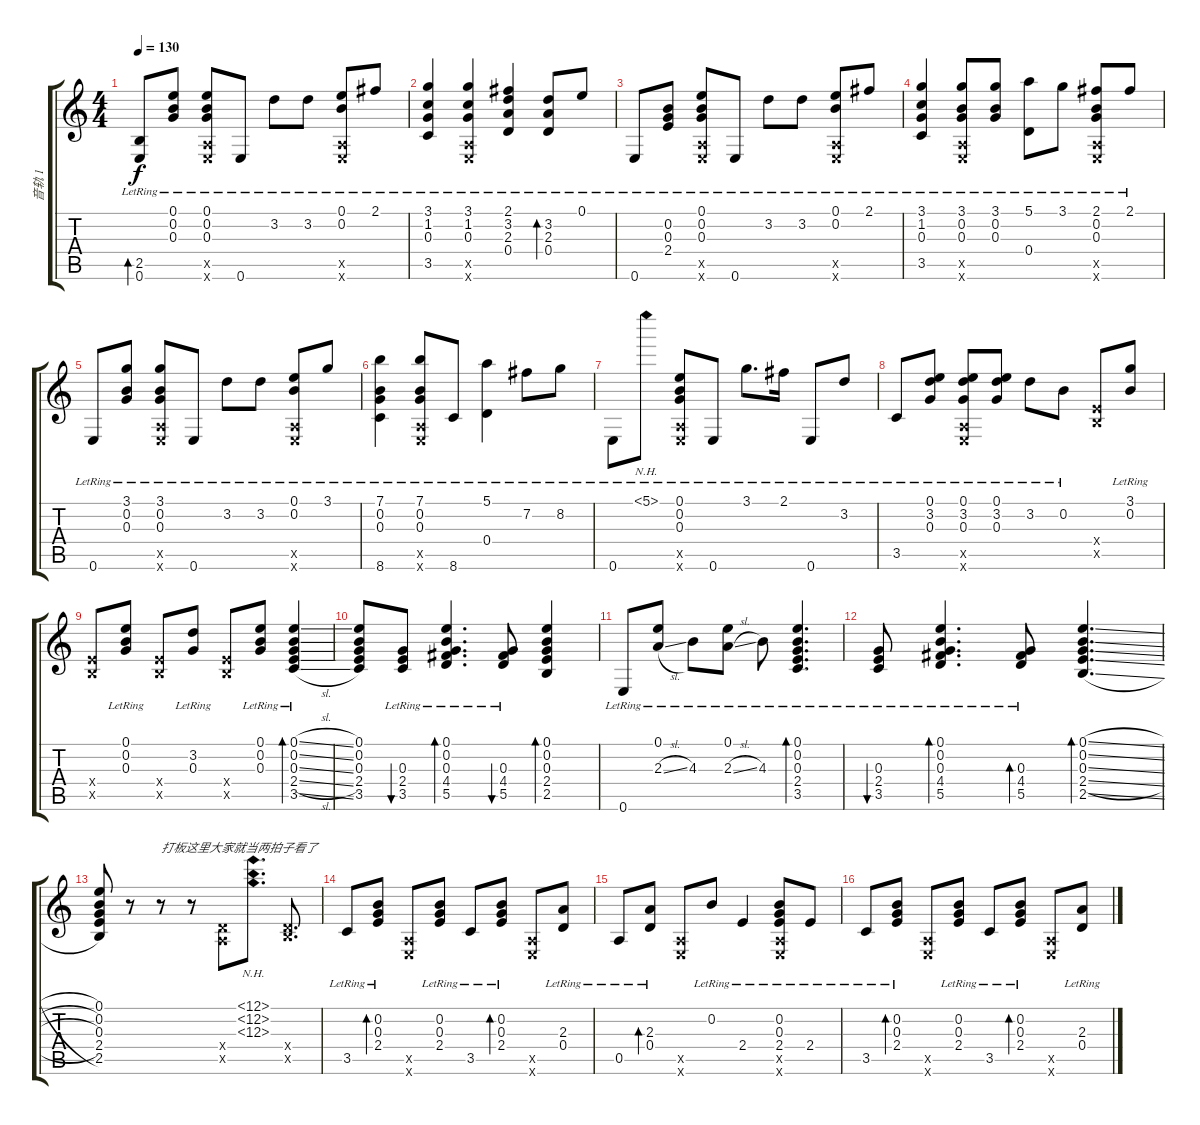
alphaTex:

\track ("音轨 1" "音轨 1") {instrument acousticguitarsteel}
\staff {score tabs}
\tuning (E4 B3 G3 D3 A2 E2) {hide}
\ts (4 4)
\tempo 130
\clef g2
\ks c
(2.5{lr} 0.6{lr}).8{bd 60 dy f} (0.1{lr} 0.2{lr} 0.3{lr}).8 (0.1{lr} 0.2{lr} 0.3{lr} 0.5{x} 0.6{x}).8 0.6{lr}.8 3.2{lr}.8 3.2{lr}.8 (0.1{lr} 0.2{lr} 0.5{x} 0.6{x}).8 2.1{lr}.8 |
(3.1{lr} 1.2{lr} 0.3{lr} 3.5{lr}).4 (3.1{lr} 1.2{lr} 0.3{lr} 0.5{x} 0.6{x}).4 (2.1{lr} 3.2{lr} 2.3{lr} 0.4{lr}).4 (3.2{lr} 2.3{lr} 0.4{lr}).8{bd 60} 0.1{lr}.8 |
0.6{lr}.8 (0.2{lr} 0.3{lr} 2.4{lr}).8 (0.1{lr} 0.2{lr} 0.3{lr} 0.5{x} 0.6{x}).8 0.6{lr}.8 3.2{lr}.8 3.2{lr}.8 (0.1{lr} 0.2{lr} 0.5{x} 0.6{x}).8 2.1{lr}.8 |
(3.1{lr} 1.2{lr} 0.3{lr} 3.5{lr}).4 (3.1{lr} 0.2{lr} 0.3{lr} 0.5{x} 0.6{x}).8 (3.1{lr} 0.2{lr} 0.3{lr}).8 (5.1{lr} 0.4{lr}).8 3.1{lr}.8 (2.1{lr} 0.2{lr} 0.3{lr} 0.5{x} 0.6{x}).8 2.1{lr}.8 |
0.6{lr}.8 (3.1{lr} 0.2{lr} 0.3{lr}).8 (3.1{lr} 0.2{lr} 0.3{lr} 0.5{x} 0.6{x}).8 0.6{lr}.8 3.2{lr}.8 3.2{lr}.8 (0.1{lr} 0.2{lr} 0.5{x} 0.6{x}).8 3.1{lr}.8 |
(7.1{lr} 0.2{lr} 0.3{lr} 8.6{lr}).4 (7.1{lr} 0.2{lr} 0.3{lr} 0.5{x} 0.6{x}).8 8.6{lr}.8 (5.1{lr} 0.4{lr}).4 7.2{lr}.8 8.2{lr}.8 |
0.6{lr}.8 5.1{nh lr}.8 (0.1{lr} 0.2{lr} 0.3{lr} 0.5{x} 0.6{x}).8 0.6{lr}.8 3.1{lr}.8{d} 2.1{lr}.16 0.6{lr}.8 3.2{lr}.8 |
3.5{lr}.8 (0.1{lr} 3.2{lr} 0.3{lr}).8 (0.1{lr} 3.2{lr} 0.3{lr} 0.5{x} 0.6{x}).8 (0.1{lr} 3.2{lr} 0.3{lr}).8 3.2{lr}.8 0.2{lr}.8 (2.4{x} 2.5{x}).8 (3.1{lr} 0.2{lr}).8 |
(2.4{x} 2.5{x}).8 (0.1{lr} 0.2{lr} 0.3{lr}).8 (2.4{x} 2.5{x}).8 (3.2{lr} 0.3{lr}).8 (2.4{x} 2.5{x}).8 (0.1{lr} 0.2{lr} 0.3{lr}).8 (0.1{sl lr} 0.2{sl lr} 0.3{sl lr} 2.4{sl lr} 3.5{sl lr}).4{bd 60} |
(0.1 0.2 0.3 2.4 3.5).8 (0.3{lr} 2.4{lr} 3.5{lr}).8{bu 60} (0.1 0.2 0.3{lr} 4.4{lr} 5.5{lr}).4{d bd 60} (0.3{lr} 4.4{lr} 5.5{lr}).8{bu 60} (0.1 0.2 0.3 2.4 2.5).4{bd 60} |
0.6{lr}.8 (0.1{lr} 2.3{sl lr}).8 4.3{lr}.8 (0.1{lr} 2.3{sl lr}).8 4.3{lr}.8 (0.1{lr} 0.2{lr} 0.3{lr} 2.4{lr} 3.5{lr}).4{d bd 60} |
(0.3{lr} 2.4{lr} 3.5{lr}).8{bu 60} (0.1 0.2 0.3{lr} 4.4{lr} 5.5{lr}).4{d bd 60} (0.3{lr} 4.4{lr} 5.5{lr}).8{bd 60} (0.1{sl} 0.2{sl} 0.3{sl} 2.4{sl} 2.5{sl}).4{d bd 60} |
(0.1 0.2 0.3 2.4 2.5).8 r.8 r.8{txt "打板这里大家就当两拍子看了"} r.8 (0.4{x} 0.5{x}).8 (12.1{nh} 12.2{nh} 12.3{nh}).8{d} (0.4{x} 2.5{x}).8{d} |
3.5{lr}.8 (0.2{lr} 0.3{lr} 2.4{lr}).8{bd 480} (0.5{x} 0.6{x}).8 (0.2{lr} 0.3{lr} 2.4{lr}).8 3.5{lr}.8 (0.2{lr} 0.3{lr} 2.4{lr}).8{bd 60} (0.5{x} 0.6{x}).8 (2.3{lr} 0.4{lr}).8 |
0.5{lr}.8 (2.3{lr} 0.4{lr}).8{bd 60} (0.5{x} 0.6{x}).8 0.2{lr}.8 2.4{lr}.4 (0.2{lr} 0.3{lr} 2.4{lr} 0.5{x} 0.6{x}).8 2.4{lr}.8 |
3.5{lr}.8 (0.2{lr} 0.3{lr} 2.4{lr}).8{bd 480} (0.5{x} 0.6{x}).8 (0.2{lr} 0.3{lr} 2.4{lr}).8 3.5{lr}.8 (0.2{lr} 0.3{lr} 2.4{lr}).8{bd 60} (0.5{x} 0.6{x}).8 (2.3{lr} 0.4{lr}).8
